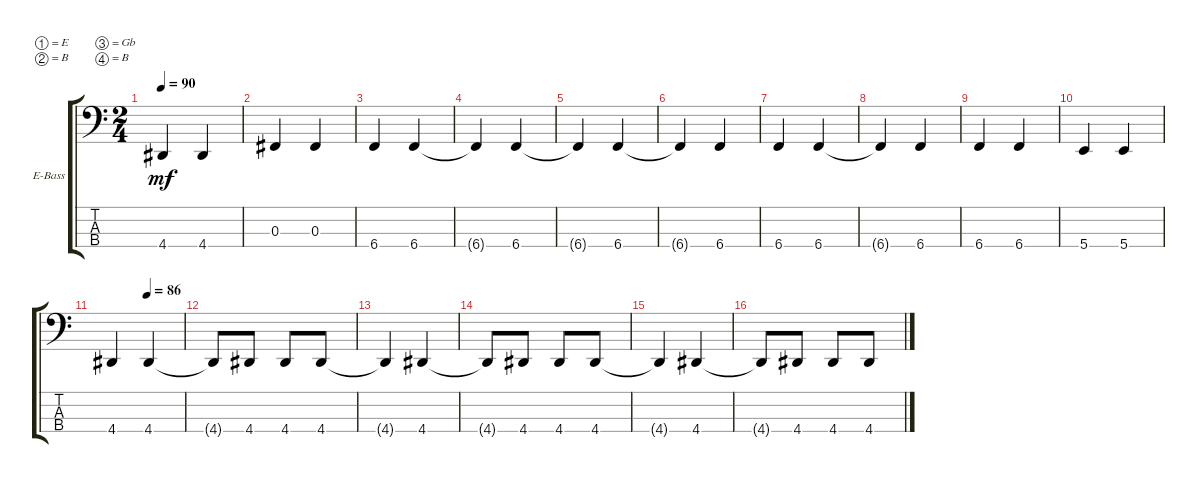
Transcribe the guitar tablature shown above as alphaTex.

\bracketExtendMode groupsimilarinstruments
\firstSystemTrackNameOrientation horizontal
\otherSystemsTrackNameOrientation horizontal
\track ("Track 2" "E-Bass") {instrument electricbassfinger}
\staff {score tabs}
\tuning (E2 B1 Gb1 B0)
\ts (2 4)
\tempo 90
\clef f4
\ks c
4.4.4{dy mf} 4.4.4 |
0.3.4 0.3.4 |
6.4.4 6.4.4 |
6.4{t}.4 6.4.4 |
6.4{t}.4 6.4.4 |
6.4{t}.4 6.4.4 |
6.4.4 6.4.4 |
6.4{t}.4 6.4.4 |
6.4.4 6.4.4 |
5.4.4 5.4.4 |
\tempo (86 0.5)
4.4.4 4.4.4 |
4.4{t}.8 4.4.8 4.4.8 4.4.8 |
4.4{t}.4 4.4.4 |
4.4{t}.8 4.4.8 4.4.8 4.4.8 |
4.4{t}.4 4.4.4 |
4.4{t}.8 4.4.8 4.4.8 4.4.8
